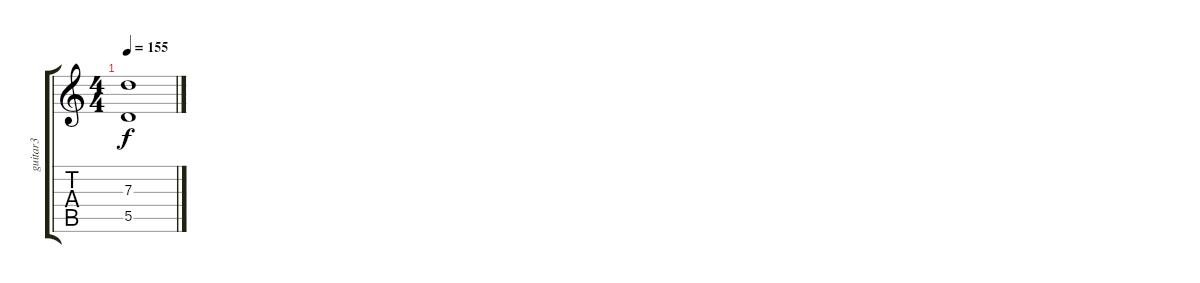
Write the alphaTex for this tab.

\track ("guitar3" "guitar3") {instrument overdrivenguitar}
\staff {score tabs}
\tuning (E4 B3 G3 D3 A2 D2) {hide}
\ts (4 4)
\tempo 155
\clef g2
\ks c
(7.3{t} 5.5{t}).1{dy f}
